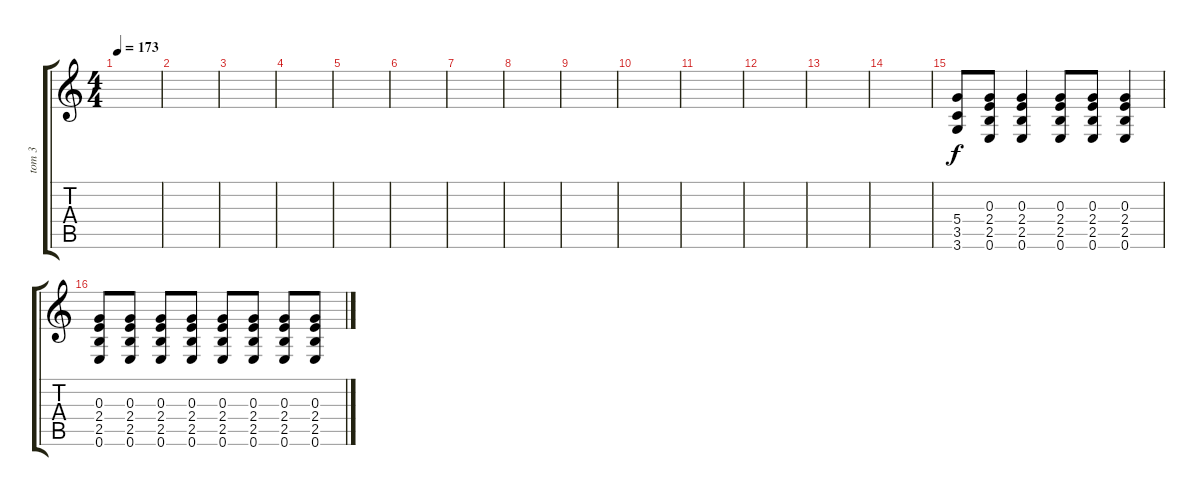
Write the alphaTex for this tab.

\track ("tom 3" "tom 3") {instrument overdrivenguitar}
\staff {score tabs}
\tuning (E4 B3 G3 D3 A2 E2) {hide}
\ts (4 4)
\tempo 173
\clef g2
\ks c
|
|
|
|
|
|
|
|
|
|
|
|
|
|
(5.4 3.5 3.6).8 (0.3 2.4 2.5 0.6).8 (0.3 2.4 2.5 0.6).4 (0.3 2.4 2.5 0.6).8 (0.3 2.4 2.5 0.6).8 (0.3 2.4 2.5 0.6).4 |
(0.3 2.4 2.5 0.6).8 (0.3 2.4 2.5 0.6).8 (0.3 2.4 2.5 0.6).8 (0.3 2.4 2.5 0.6).8 (0.3 2.4 2.5 0.6).8 (0.3 2.4 2.5 0.6).8 (0.3 2.4 2.5 0.6).8 (0.3 2.4 2.5 0.6).8
